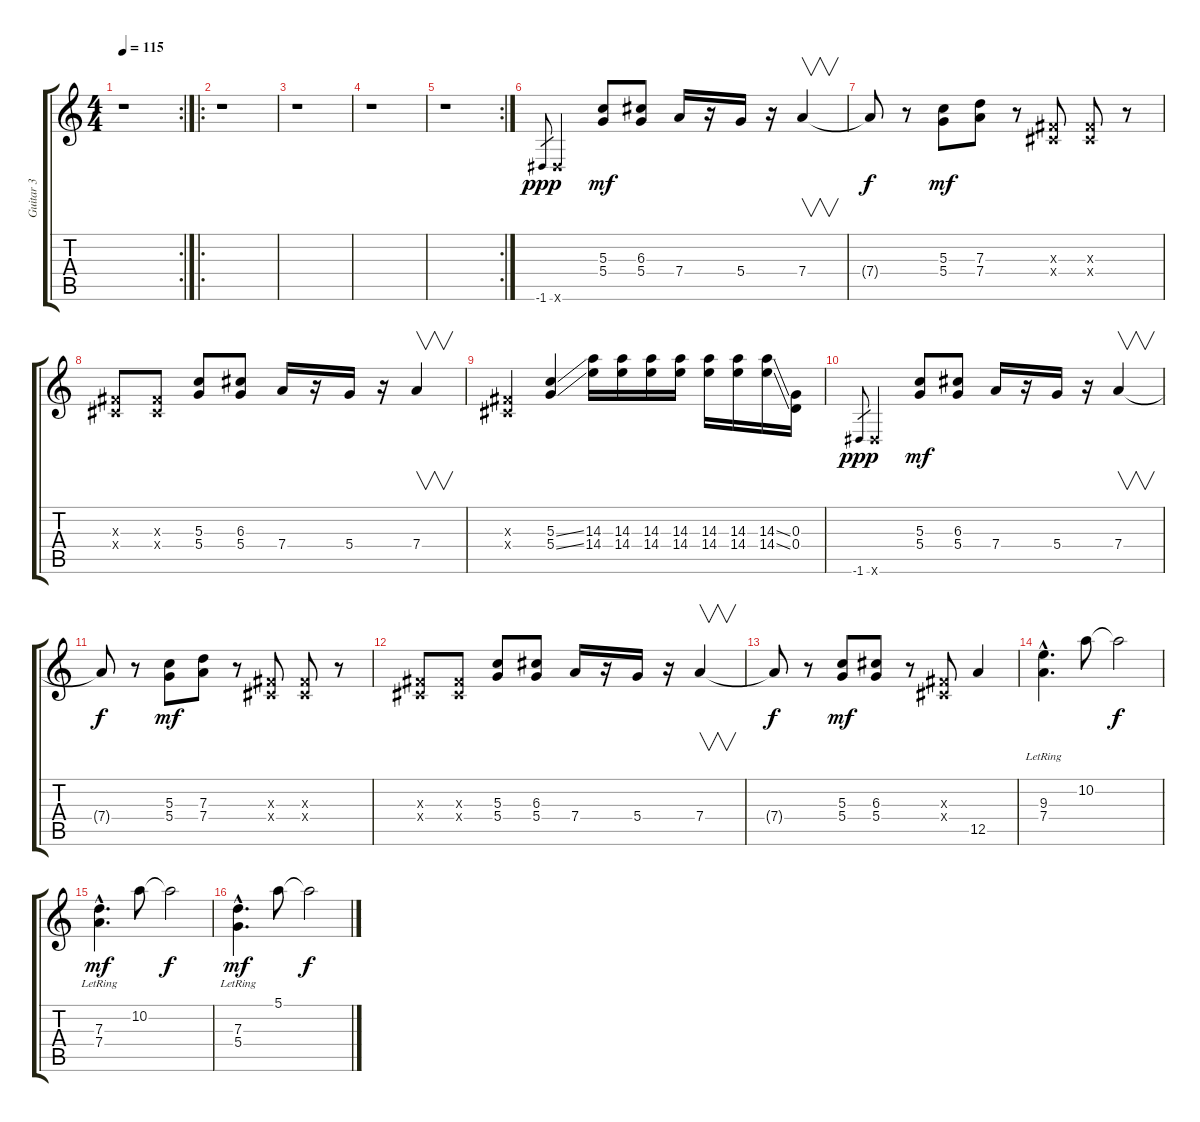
\track ("Guitar 3" "Guitar 3") {instrument overdrivenguitar}
\staff {score tabs}
\tuning (E4 B3 G3 D3 A2 E2) {hide}
\rc 2
\ts (4 4)
\tempo 115
\clef g2
\ks c
r.1{dy ppp} |
\ro
r.1 |
r.1 |
r.1 |
\rc 2
r.1 |
-1.6.8{gr} -1.6{x}.4 (5.3 5.4).8{dy mf} (6.3 5.4).8 7.4.16 r.16 5.4.16 r.16 7.4.4{v} |
7.4{t}.8{dy f} r.8 (5.3 5.4).8{dy mf} (7.3 7.4).8 r.8 (-1.3{x} -1.4{x}).8 (-1.3{x} -1.4{x}).8 r.8 |
(-1.3{x} -1.4{x}).8 (-1.3{x} -1.4{x}).8 (5.3 5.4).8 (6.3 5.4).8 7.4.16 r.16 5.4.16 r.16 7.4.4{v} |
(-1.3{x} -1.4{x}).4 (5.3{ss} 5.4{ss}).4 (14.3 14.4).16 (14.3 14.4).16 (14.3 14.4).16 (14.3 14.4).16 (14.3 14.4).16 (14.3 14.4).16 (14.3{ss} 14.4{ss}).16 (0.3 0.4).16 |
-1.6.8{gr dy ppp} -1.6{x}.4 (5.3 5.4).8{dy mf} (6.3 5.4).8 7.4.16 r.16 5.4.16 r.16 7.4.4{v} |
7.4{t}.8{dy f} r.8 (5.3 5.4).8{dy mf} (7.3 7.4).8 r.8 (-1.3{x} -1.4{x}).8 (-1.3{x} -1.4{x}).8 r.8 |
(-1.3{x} -1.4{x}).8 (-1.3{x} -1.4{x}).8 (5.3 5.4).8 (6.3 5.4).8 7.4.16 r.16 5.4.16 r.16 7.4.4{v} |
7.4{t}.8{dy f} r.8 (5.3 5.4).8{dy mf} (6.3 5.4).8 r.8 (-1.3{x} -1.4{x}).8 12.5.4 |
(9.3{hac lr} 7.4{hac lr}).4{d} 10.2.8 10.2{t}.2{dy f} |
(7.3{hac lr} 7.4{hac lr}).4{d dy mf} 10.2.8 10.2{t}.2{dy f} |
(7.3{hac lr} 5.4{hac lr}).4{d dy mf} 5.1.8 5.1{t}.2{dy f}
